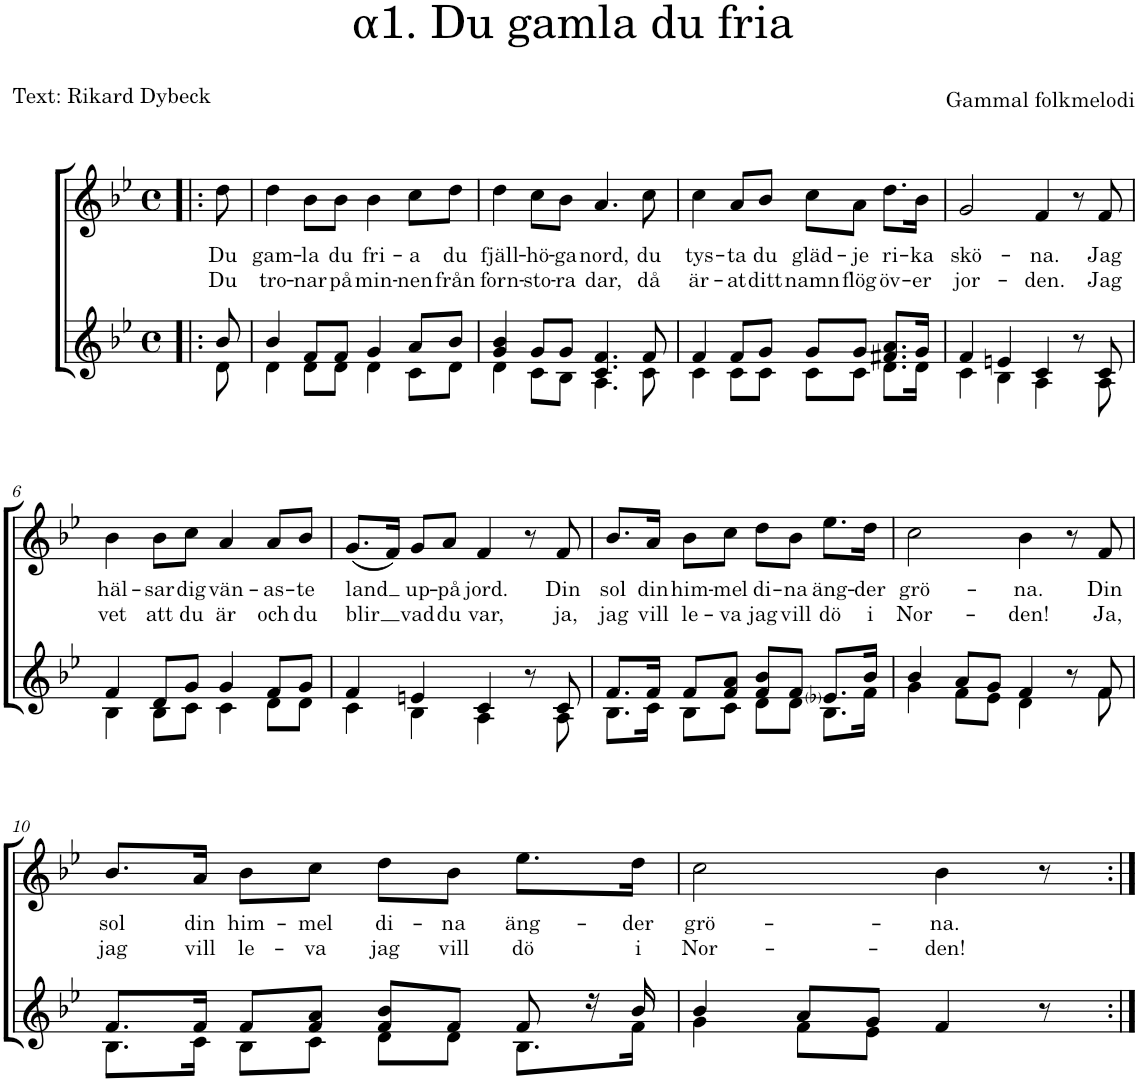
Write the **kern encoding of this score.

**kern	**kern	**text	**text
*part2	*part1	*part1	*part1
*staff2	*staff1	*staff1	*staff1
*I"Alt	*I"Sopran	*	*
*clefG2	*clefG2	*	*
*k[b-e-]	*k[b-e-]	*	*
*B-:	*B-:	*	*
*M4/4	*M4/4	*	*
*met(c)	*met(c)	*	*
=1!|:	=1!|:	=1!|:	=1!|:
*^	*	*	*
!	!	!	!LO:LY:b	!LO:LY:b
8b-/	8d\	8dd\	Du	Du
=2	=2	=2	=2	=2
!	!	!	!LO:LY:b	!LO:LY:b
4b-/	4d\	4dd\	gam-	tro-
!	!	!	!LO:LY:b	!LO:LY:b
8f/L	8d\L	8b-\L	la	nar
!	!	!	!LO:LY:b	!LO:LY:b
8f/J	8d\J	8b-\J	du	på
!	!	!	!LO:LY:b	!LO:LY:b
4g/	4d\	4b-\	fri-	-min-
!	!	!	!LO:LY:b	!LO:LY:b
8a/L	8c\L	8cc\L	-a	nen
!	!	!	!LO:LY:b	!LO:LY:b
8b-/J	8d\J	8dd\J	du	från
=3	=3	=3	=3	=3
!	!	!	!LO:LY:b	!LO:LY:b
4g/ 4b-/	4d\	4dd\	fjäll-	forn-
!	!	!	!LO:LY:b	!LO:LY:b
8g/L	8c\L	8cc\L	-hö-	-sto-
!	!	!	!LO:LY:b	!LO:LY:b
8g/J	8B-\J	8b-\J	-ga	ra
!	!	!	!LO:LY:b	!LO:LY:b
4.c/ 4.f/	4.A\	4.a/	nord,	dar,
!	!	!	!LO:LY:b	!LO:LY:b
8f/	8c\	8cc\	du	då
=4	=4	=4	=4	=4
!	!	!	!LO:LY:b	!LO:LY:b
4f/	4c\	4cc\	tys-	-är-
!	!	!	!LO:LY:b	!LO:LY:b
8f/L	8c\L	8a/L	-ta	at
!	!	!	!LO:LY:b	!LO:LY:b
8g/J	8c\J	8b-/J	du	ditt
!	!	!	!LO:LY:b	!LO:LY:b
8g/L	8c\L	8cc\L	gläd-	-namn
!	!	!	!LO:LY:b	!LO:LY:b
8g/J	8c\J	8a\J	je	flög
!	!	!	!LO:LY:b	!LO:LY:b
8.f#X/ 8.a/L	8.d\L	8.dd\L	ri-	-öv-
!	!	!	!LO:LY:b	!LO:LY:b
16g/Jk	16d\Jk	16b-\Jk	-ka	er
=5	=5	=5	=5	=5
!	!	!	!LO:LY:b	!LO:LY:b
4f/	4c\	2g/	skö-	-jor-
4en/	4B-\	.	.	.
!	!	!	!LO:LY:b	!LO:LY:b
4c/	4A\	4f/	-na.	den.
8r	8ryy	8r	.	.
!	!	!	!LO:LY:b	!LO:LY:b
8c/	8A\	8f/	Jag	Jag
!!LO:LB:g=z
=6	=6	=6	=6	=6
!	!	!	!LO:LY:b	!LO:LY:b
4f/	4B-\	4b-\	häl-	-vet
!	!	!	!LO:LY:b	!LO:LY:b
8d/L	8B-\L	8b-\L	sar	att
!	!	!	!LO:LY:b	!LO:LY:b
8g/J	8c\J	8cc\J	dig	du
!	!	!	!LO:LY:b	!LO:LY:b
4g/	4c\	4a/	vän-	-är
!	!	!	!LO:LY:b	!LO:LY:b
8f/L	8d\L	8a/L	as-	-och
!	!	!	!LO:LY:b	!LO:LY:b
8g/J	8d\J	8b-/J	te	du
=7	=7	=7	=7	=7
!	!	!	!LO:LY:b	!LO:LY:b
4f/	4c\	(<8.g/L	land	blir
.	.	16f/Jk)	.	.
!	!	!	!LO:LY:b	!LO:LY:b
4en/	4B-\	8g/L	up-	-vad
!	!	!	!LO:LY:b	!LO:LY:b
.	.	8a/J	på	du
!	!	!	!LO:LY:b	!LO:LY:b
4c/	4A\	4f/	jord.	var,
8r	8ryy	8r	.	.
!	!	!	!LO:LY:b	!LO:LY:b
8c/	8A\	8f/	Din	ja,
=8	=8	=8	=8	=8
!	!	!	!LO:LY:b	!LO:LY:b
8.f/L	8.B-\L	8.b-/L	sol	jag
!	!	!	!LO:LY:b	!LO:LY:b
16f/Jk	16c\Jk	16a/Jk	din	vill
!	!	!	!LO:LY:b	!LO:LY:b
8f/L	8B-\L	8b-\L	him-	-le-
!	!	!	!LO:LY:b	!LO:LY:b
8f/ 8a/J	8c\J	8cc\J	-mel	va
!	!	!	!LO:LY:b	!LO:LY:b
8f/ 8b-/L	8d\L	8dd\L	di-	-jag
!	!	!	!LO:LY:b	!LO:LY:b
8f/J	8d\J	8b-\J	na	vill
!	!	!	!LO:LY:b	!LO:LY:b
8.e-i/L	8.B-\L	8.ee-\L	äng-	-dö
!	!	!	!LO:LY:b	!LO:LY:b
16b-/Jk	16f\Jk	16dd\Jk	der	i
=9	=9	=9	=9	=9
!	!	!	!LO:LY:b	!LO:LY:b
4b-/	4g\	2cc\	grö-	Nor-
8a/L	8f\L	.	.	.
8g/J	8e-\J	.	.	.
!	!	!	!LO:LY:b	!LO:LY:b
4f/	4d\	4b-\	-na.	-den!
8r	8ryy	8r	.	.
!	!	!	!LO:LY:b	!LO:LY:b
8f/	8f\	8f/	Din	Ja,
!!LO:LB:g=z
=10	=10	=10	=10	=10
!	!	!	!LO:LY:b	!LO:LY:b
8.f/L	8.B-\L	8.b-/L	sol	jag
!	!	!	!LO:LY:b	!LO:LY:b
16f/Jk	16c\Jk	16a/Jk	din	vill
!	!	!	!LO:LY:b	!LO:LY:b
8f/L	8B-\L	8b-\L	him-	-le-
!	!	!	!LO:LY:b	!LO:LY:b
8f/ 8a/J	8c\J	8cc\J	-mel	va
!	!	!	!LO:LY:b	!LO:LY:b
8f/ 8b-/L	8d\L	8dd\L	di-	-jag
!	!	!	!LO:LY:b	!LO:LY:b
8f/J	8d\J	8b-\J	na	vill
!	!	!	!LO:LY:b	!LO:LY:b
8f/	8.B-\L	8.ee-\L	äng-	-dö
16r	.	.	.	.
!	!	!	!LO:LY:b	!LO:LY:b
16b-/	16f\Jk	16dd\Jk	der	i
=11	=11	=11	=11	=11
!	!	!	!LO:LY:b	!LO:LY:b
4b-/	4g\	2cc\	grö-	Nor-
8a/L	8f\L	.	.	.
8g/J	8e-\J	.	.	.
!	!	!	!LO:LY:b	!LO:LY:b
4f/	4ryy	4b-\	-na.	-den!
8r	8ryy	8r	.	.
*v	*v	*	*	*
=:|!	=:|!	=:|!	=:|!
*-	*-	*-	*-
